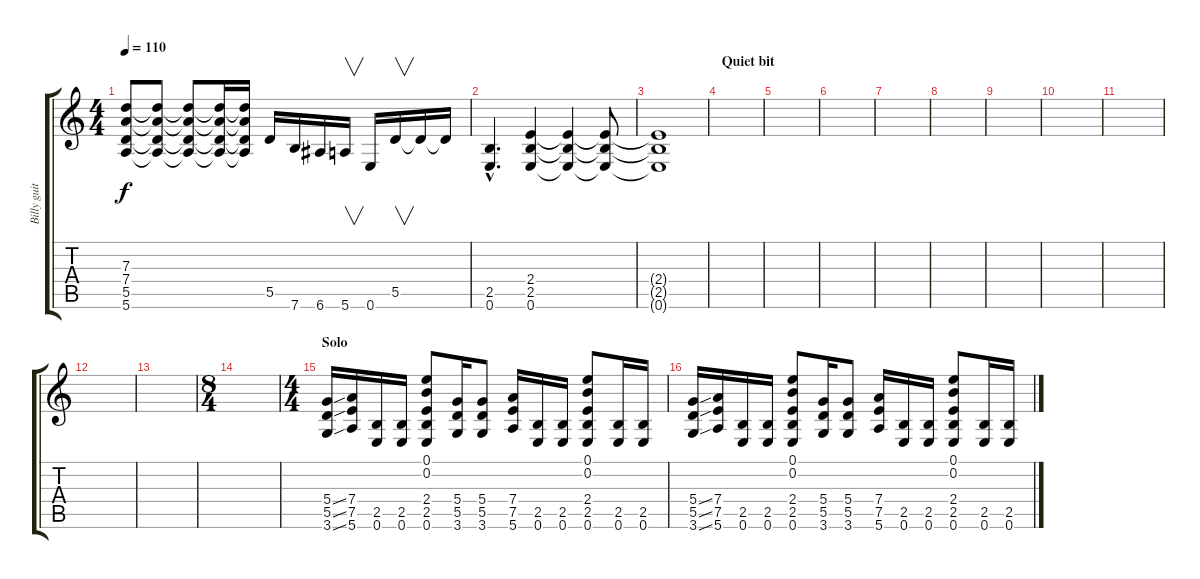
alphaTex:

\track ("Billy guitar" "Billy guit") {instrument distortionguitar}
\staff {score tabs}
\tuning (E4 B3 G3 D3 A2 E2) {hide}
\ts (4 4)
\tempo 110
\clef g2
\ks c
(7.3{t} 7.4{t} 5.5{t} 5.6{t}).8{dy f} (7.3{t} 7.4{t} 5.5{t} 5.6{t}).8 (7.3{t} 7.4{t} 5.5{t} 5.6{t}).8 (7.3{t} 7.4{t} 5.5{t} 5.6{t}).16 (7.3{t} 7.4{t} 5.5{t} 5.6{t}).16 5.5.16 7.6.16 6.6.16 5.6.16{v} 0.6.16 5.5.16{v} 5.5{t}.16 5.5{t}.16 |
(2.5{hac} 0.6{hac}).4{d} (2.4 2.5 0.6).4 (2.4{t} 2.5{t} 0.6{t}).4 (2.4{t} 2.5{t} 0.6{t}).8 |
(2.4{t} 2.5{t} 0.6{t}).1 |
\section ("" "Quiet bit")
|
|
|
|
|
|
|
|
|
|
\ts (8 4)
|
\ts (4 4)
\section ("" "Solo")
(5.4{ss} 5.5{ss} 3.6{ss}).16 (7.4 7.5 5.6).16 (2.5 0.6).16 (2.5 0.6).16 (0.1 0.2 2.4 2.5 0.6).8 (5.4 5.5 3.6).16 (5.4 5.5 3.6).8 (7.4 7.5 5.6).16 (2.5 0.6).16 (2.5 0.6).16 (0.1 0.2 2.4 2.5 0.6).8 (2.5 0.6).16 (2.5 0.6).16 |
(5.4{ss} 5.5{ss} 3.6{ss}).16 (7.4 7.5 5.6).16 (2.5 0.6).16 (2.5 0.6).16 (0.1 0.2 2.4 2.5 0.6).8 (5.4 5.5 3.6).16 (5.4 5.5 3.6).8 (7.4 7.5 5.6).16 (2.5 0.6).16 (2.5 0.6).16 (0.1 0.2 2.4 2.5 0.6).8 (2.5 0.6).16 (2.5 0.6).16
